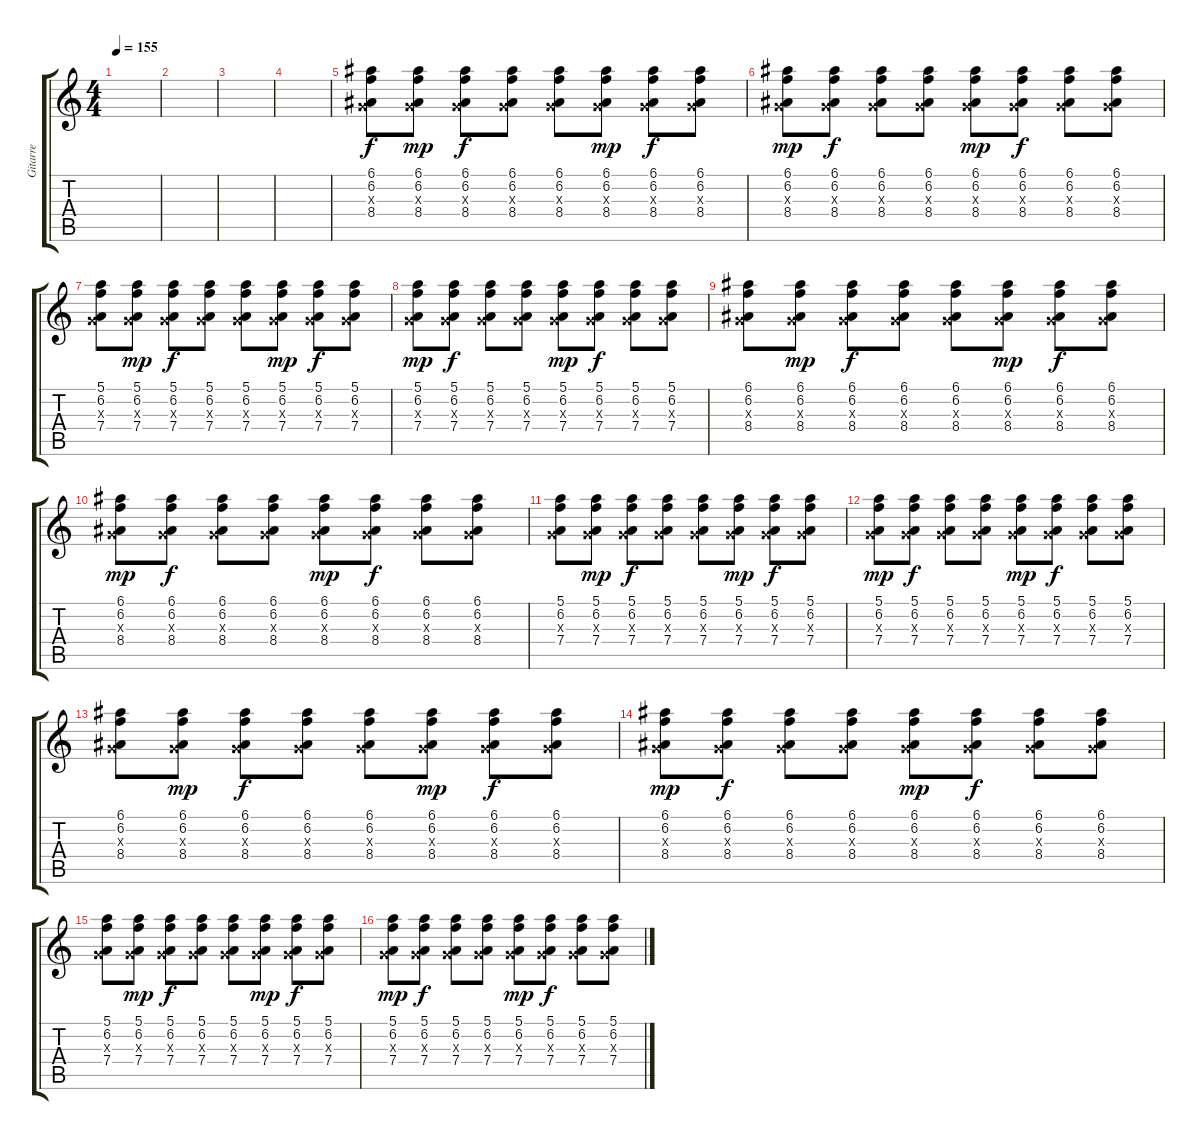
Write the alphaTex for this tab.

\track ("Gitarre" "Gitarre") {instrument electricguitarjazz}
\staff {score tabs}
\tuning (E4 B3 G3 D3 A2 E2) {hide}
\ts (4 4)
\tempo 155
\clef g2
\ks c
|
|
|
|
(6.1 6.2 0.3{x} 8.4).8{volume 8} (6.1 6.2 0.3{x} 8.4).8{dy mp} (6.1 6.2 0.3{x} 8.4).8{dy f} (6.1 6.2 0.3{x} 8.4).8 (6.1 6.2 0.3{x} 8.4).8 (6.1 6.2 0.3{x} 8.4).8{dy mp} (6.1 6.2 0.3{x} 8.4).8{dy f} (6.1 6.2 0.3{x} 8.4).8 |
(6.1 6.2 0.3{x} 8.4).8{dy mp} (6.1 6.2 0.3{x} 8.4).8{dy f} (6.1 6.2 0.3{x} 8.4).8 (6.1 6.2 0.3{x} 8.4).8 (6.1 6.2 0.3{x} 8.4).8{dy mp} (6.1 6.2 0.3{x} 8.4).8{dy f} (6.1 6.2 0.3{x} 8.4).8 (6.1 6.2 0.3{x} 8.4).8 |
(5.1 6.2 0.3{x} 7.4).8 (5.1 6.2 0.3{x} 7.4).8{dy mp} (5.1 6.2 0.3{x} 7.4).8{dy f} (5.1 6.2 0.3{x} 7.4).8 (5.1 6.2 0.3{x} 7.4).8 (5.1 6.2 0.3{x} 7.4).8{dy mp} (5.1 6.2 0.3{x} 7.4).8{dy f} (5.1 6.2 0.3{x} 7.4).8 |
(5.1 6.2 0.3{x} 7.4).8{dy mp} (5.1 6.2 0.3{x} 7.4).8{dy f} (5.1 6.2 0.3{x} 7.4).8 (5.1 6.2 0.3{x} 7.4).8 (5.1 6.2 0.3{x} 7.4).8{dy mp} (5.1 6.2 0.3{x} 7.4).8{dy f} (5.1 6.2 0.3{x} 7.4).8 (5.1 6.2 0.3{x} 7.4).8 |
(6.1 6.2 0.3{x} 8.4).8{volume 8} (6.1 6.2 0.3{x} 8.4).8{dy mp} (6.1 6.2 0.3{x} 8.4).8{dy f} (6.1 6.2 0.3{x} 8.4).8 (6.1 6.2 0.3{x} 8.4).8 (6.1 6.2 0.3{x} 8.4).8{dy mp} (6.1 6.2 0.3{x} 8.4).8{dy f} (6.1 6.2 0.3{x} 8.4).8 |
(6.1 6.2 0.3{x} 8.4).8{dy mp} (6.1 6.2 0.3{x} 8.4).8{dy f} (6.1 6.2 0.3{x} 8.4).8 (6.1 6.2 0.3{x} 8.4).8 (6.1 6.2 0.3{x} 8.4).8{dy mp} (6.1 6.2 0.3{x} 8.4).8{dy f} (6.1 6.2 0.3{x} 8.4).8 (6.1 6.2 0.3{x} 8.4).8 |
(5.1 6.2 0.3{x} 7.4).8 (5.1 6.2 0.3{x} 7.4).8{dy mp} (5.1 6.2 0.3{x} 7.4).8{dy f} (5.1 6.2 0.3{x} 7.4).8 (5.1 6.2 0.3{x} 7.4).8 (5.1 6.2 0.3{x} 7.4).8{dy mp} (5.1 6.2 0.3{x} 7.4).8{dy f} (5.1 6.2 0.3{x} 7.4).8 |
(5.1 6.2 0.3{x} 7.4).8{dy mp} (5.1 6.2 0.3{x} 7.4).8{dy f} (5.1 6.2 0.3{x} 7.4).8 (5.1 6.2 0.3{x} 7.4).8 (5.1 6.2 0.3{x} 7.4).8{dy mp} (5.1 6.2 0.3{x} 7.4).8{dy f} (5.1 6.2 0.3{x} 7.4).8 (5.1 6.2 0.3{x} 7.4).8 |
(6.1 6.2 0.3{x} 8.4).8{volume 8} (6.1 6.2 0.3{x} 8.4).8{dy mp} (6.1 6.2 0.3{x} 8.4).8{dy f} (6.1 6.2 0.3{x} 8.4).8 (6.1 6.2 0.3{x} 8.4).8 (6.1 6.2 0.3{x} 8.4).8{dy mp} (6.1 6.2 0.3{x} 8.4).8{dy f} (6.1 6.2 0.3{x} 8.4).8 |
(6.1 6.2 0.3{x} 8.4).8{dy mp} (6.1 6.2 0.3{x} 8.4).8{dy f} (6.1 6.2 0.3{x} 8.4).8 (6.1 6.2 0.3{x} 8.4).8 (6.1 6.2 0.3{x} 8.4).8{dy mp} (6.1 6.2 0.3{x} 8.4).8{dy f} (6.1 6.2 0.3{x} 8.4).8 (6.1 6.2 0.3{x} 8.4).8 |
(5.1 6.2 0.3{x} 7.4).8 (5.1 6.2 0.3{x} 7.4).8{dy mp} (5.1 6.2 0.3{x} 7.4).8{dy f} (5.1 6.2 0.3{x} 7.4).8 (5.1 6.2 0.3{x} 7.4).8 (5.1 6.2 0.3{x} 7.4).8{dy mp} (5.1 6.2 0.3{x} 7.4).8{dy f} (5.1 6.2 0.3{x} 7.4).8 |
(5.1 6.2 0.3{x} 7.4).8{dy mp} (5.1 6.2 0.3{x} 7.4).8{dy f} (5.1 6.2 0.3{x} 7.4).8 (5.1 6.2 0.3{x} 7.4).8 (5.1 6.2 0.3{x} 7.4).8{dy mp} (5.1 6.2 0.3{x} 7.4).8{dy f} (5.1 6.2 0.3{x} 7.4).8 (5.1 6.2 0.3{x} 7.4).8
